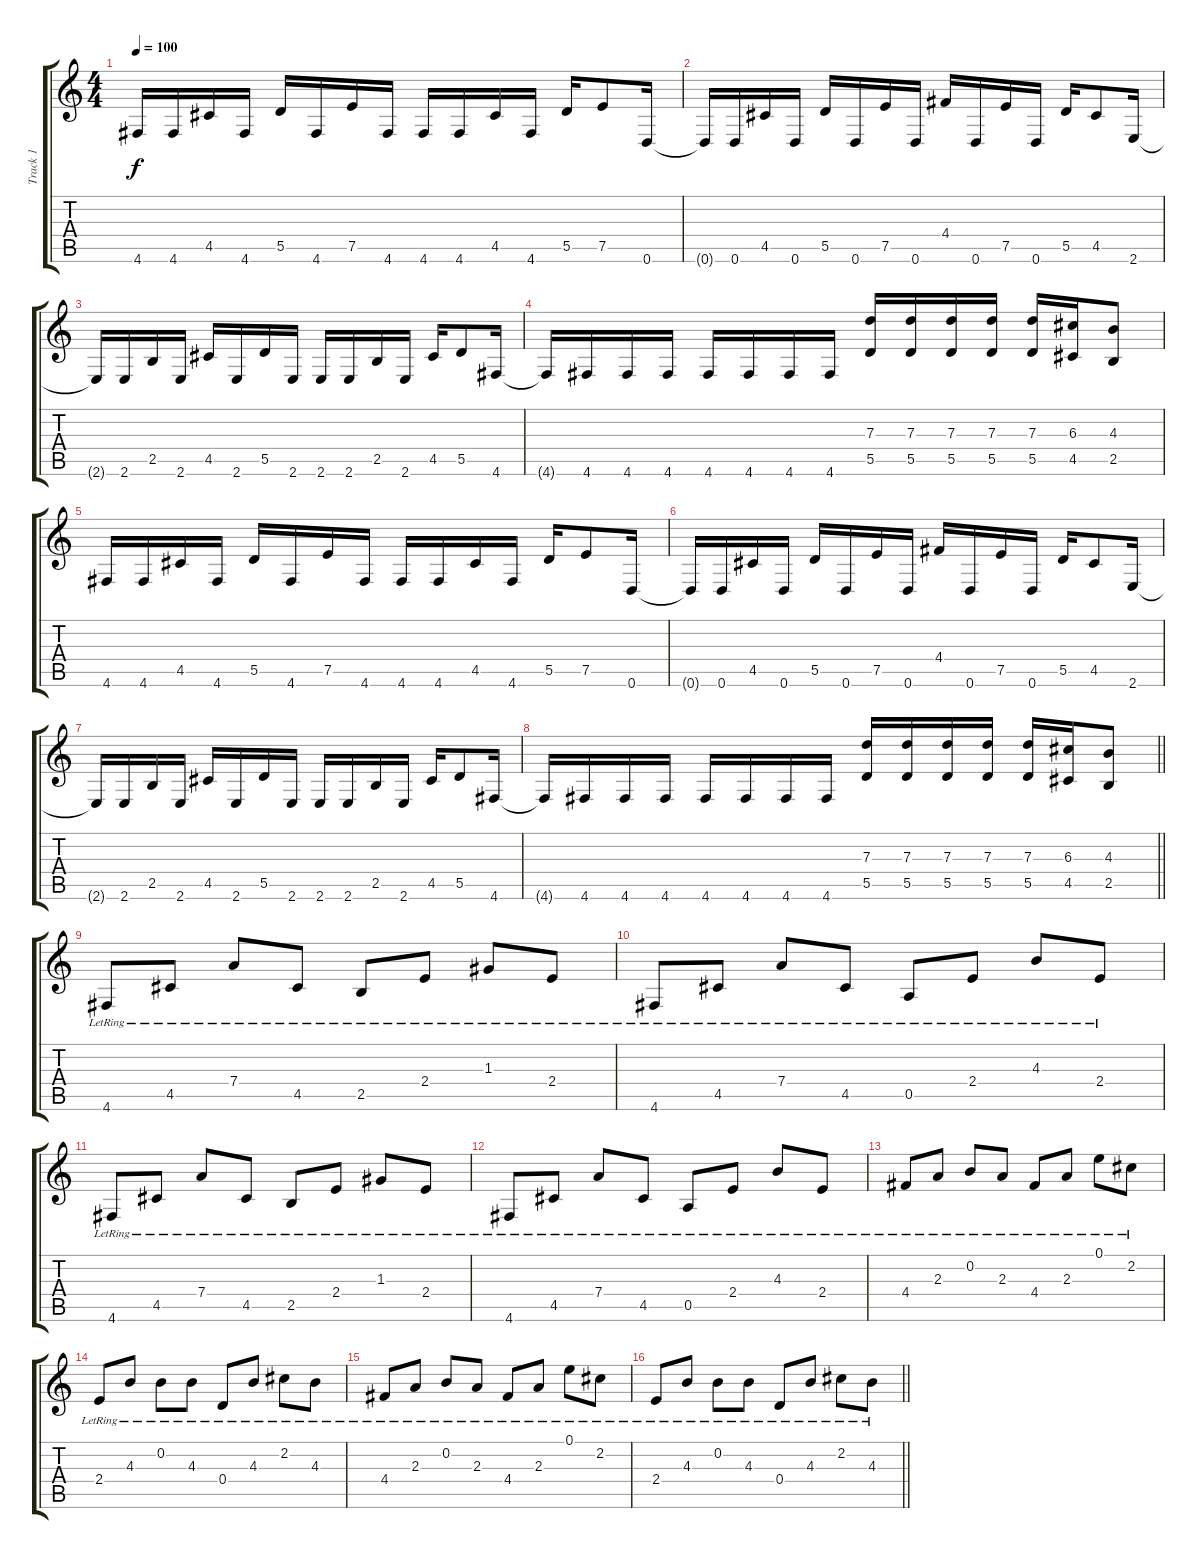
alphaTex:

\track ("Track 1" "Track 1") {instrument distortionguitar}
\staff {score tabs}
\tuning (E4 B3 G3 D3 A2 D2) {hide}
\ts (4 4)
\tempo 100
\clef g2
\ks c
4.6{t}.16{dy f} 4.6.16 4.5.16 4.6.16 5.5.16 4.6.16 7.5.16 4.6.16 4.6.16 4.6.16 4.5.16 4.6.16 5.5.16 7.5.8 0.6.16 |
0.6{t}.16 0.6.16 4.5.16 0.6.16 5.5.16 0.6.16 7.5.16 0.6.16 4.4.16 0.6.16 7.5.16 0.6.16 5.5.16 4.5.8 2.6.16 |
2.6{t}.16 2.6.16 2.5.16 2.6.16 4.5.16 2.6.16 5.5.16 2.6.16 2.6.16 2.6.16 2.5.16 2.6.16 4.5.16 5.5.8 4.6.16 |
4.6{t}.16 4.6.16 4.6.16 4.6.16 4.6.16 4.6.16 4.6.16 4.6.16 (7.3 5.5).16 (7.3 5.5).16 (7.3 5.5).16 (7.3 5.5).16 (7.3 5.5).16 (6.3 4.5).16 (4.3 2.5).8 |
4.6.16 4.6.16 4.5.16 4.6.16 5.5.16 4.6.16 7.5.16 4.6.16 4.6.16 4.6.16 4.5.16 4.6.16 5.5.16 7.5.8 0.6.16 |
0.6{t}.16 0.6.16 4.5.16 0.6.16 5.5.16 0.6.16 7.5.16 0.6.16 4.4.16 0.6.16 7.5.16 0.6.16 5.5.16 4.5.8 2.6.16 |
2.6{t}.16 2.6.16 2.5.16 2.6.16 4.5.16 2.6.16 5.5.16 2.6.16 2.6.16 2.6.16 2.5.16 2.6.16 4.5.16 5.5.8 4.6.16 |
\barLineRight lightlight
4.6{t}.16 4.6.16 4.6.16 4.6.16 4.6.16 4.6.16 4.6.16 4.6.16 (7.3 5.5).16 (7.3 5.5).16 (7.3 5.5).16 (7.3 5.5).16 (7.3 5.5).16 (6.3 4.5).16 (4.3 2.5).8 |
4.6{lr}.8{instrument acousticguitarsteel} 4.5{lr}.8 7.4{lr}.8 4.5{lr}.8 2.5{lr}.8 2.4{lr}.8 1.3{lr}.8 2.4{lr}.8 |
4.6{lr}.8{instrument acousticguitarsteel} 4.5{lr}.8 7.4{lr}.8 4.5{lr}.8 0.5{lr}.8 2.4{lr}.8 4.3{lr}.8 2.4{lr}.8 |
4.6{lr}.8{instrument acousticguitarsteel} 4.5{lr}.8 7.4{lr}.8 4.5{lr}.8 2.5{lr}.8 2.4{lr}.8 1.3{lr}.8 2.4{lr}.8 |
4.6{lr}.8{instrument acousticguitarsteel} 4.5{lr}.8 7.4{lr}.8 4.5{lr}.8 0.5{lr}.8 2.4{lr}.8 4.3{lr}.8 2.4{lr}.8 |
4.4{lr}.8 2.3{lr}.8 0.2{lr}.8 2.3{lr}.8 4.4{lr}.8 2.3{lr}.8 0.1{lr}.8 2.2{lr}.8 |
2.4{lr}.8 4.3{lr}.8 0.2{lr}.8 4.3{lr}.8 0.4{lr}.8 4.3{lr}.8 2.2{lr}.8 4.3{lr}.8 |
4.4{lr}.8 2.3{lr}.8 0.2{lr}.8 2.3{lr}.8 4.4{lr}.8 2.3{lr}.8 0.1{lr}.8 2.2{lr}.8 |
\barLineRight lightlight
2.4{lr}.8 4.3{lr}.8 0.2{lr}.8 4.3{lr}.8 0.4{lr}.8 4.3{lr}.8 2.2{lr}.8 4.3{lr}.8
